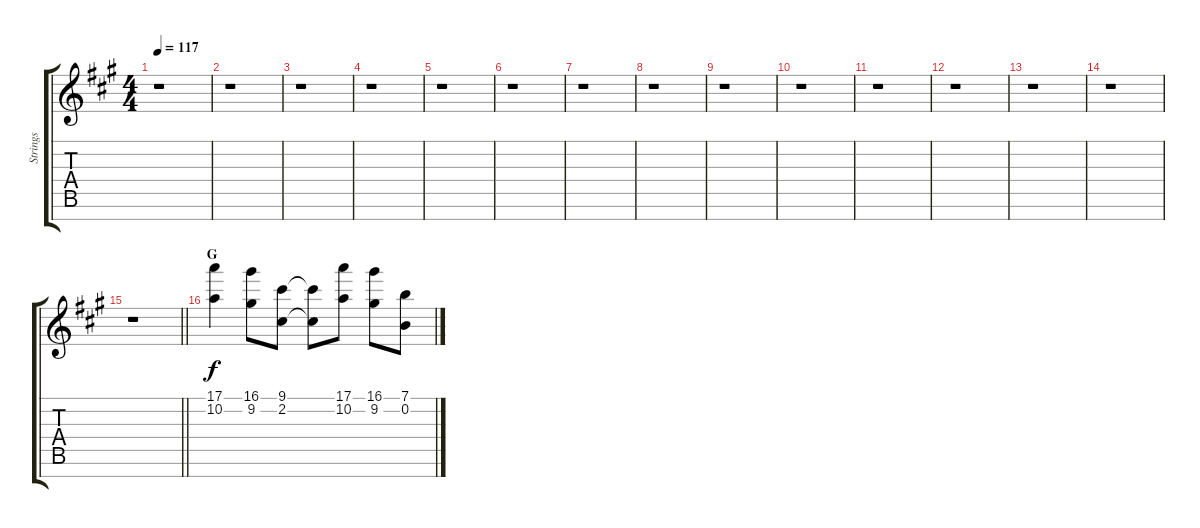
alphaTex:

\track ("Strings" "Strings") {instrument stringensemble1}
\staff {score tabs}
\tuning (E5 B4 G4 D4 A3 E3 B2) {hide}
\ts (4 4)
\tempo 117
\clef g2
\ks a
r.1{dy f} |
r.1 |
r.1 |
r.1 |
r.1 |
r.1 |
r.1 |
r.1 |
r.1 |
r.1 |
r.1 |
r.1 |
r.1 |
r.1 |
\barLineRight lightlight
r.1 |
\section ("" "G")
(17.1 10.2).4 (16.1 9.2).8 (9.1 2.2).8 (9.1{t} 2.2{t}).8 (17.1 10.2).8 (16.1 9.2).8 (7.1 0.2).8
